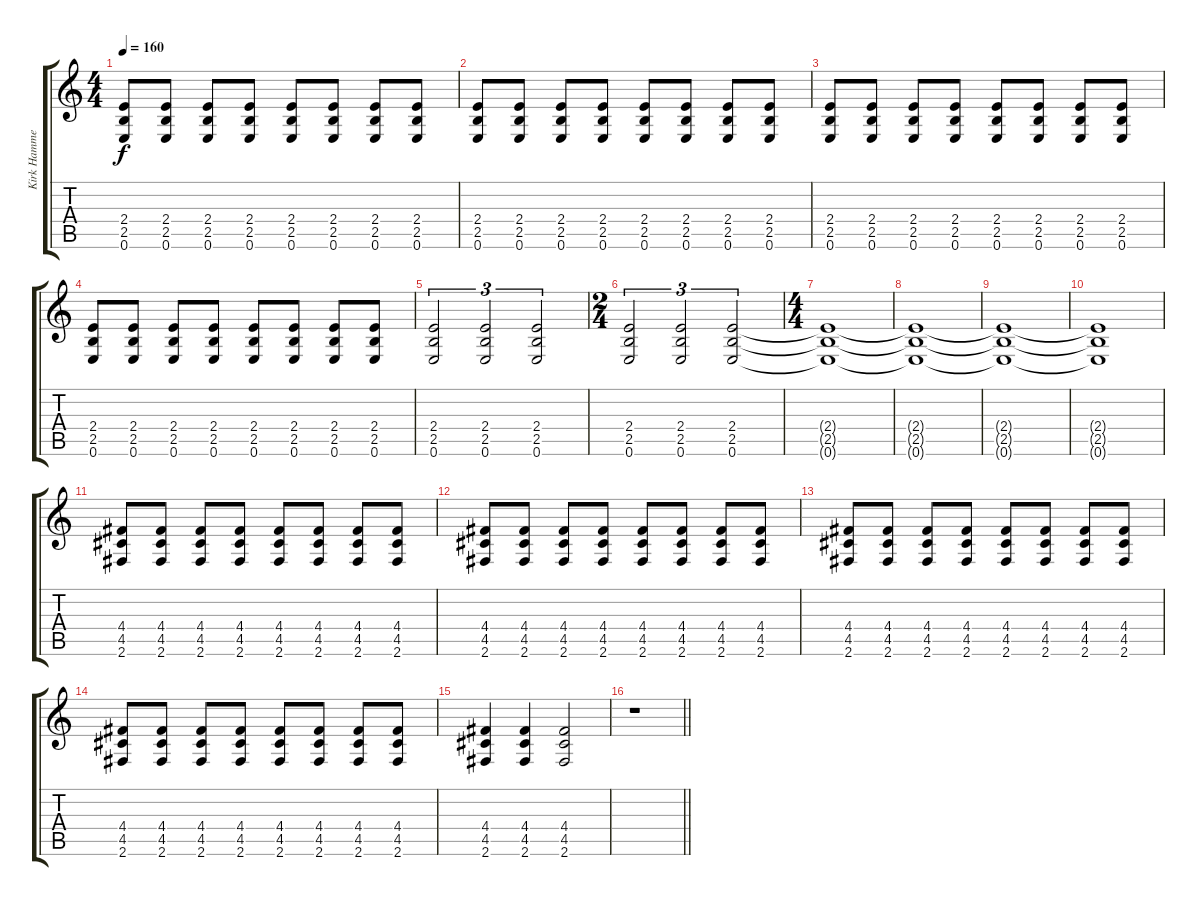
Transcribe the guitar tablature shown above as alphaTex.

\track ("Kirk Hammett" "Kirk Hamme") {instrument distortionguitar}
\staff {score tabs}
\tuning (E4 B3 G3 D3 A2 E2) {hide}
\ts (4 4)
\tempo 160
\clef g2
\ks c
(2.4 2.5 0.6).8{dy f volume 0 instrument distortionguitar} (2.4 2.5 0.6).8{volume 4} (2.4 2.5 0.6).8 (2.4 2.5 0.6).8 (2.4 2.5 0.6).8 (2.4 2.5 0.6).8 (2.4 2.5 0.6).8 (2.4 2.5 0.6).8 |
(2.4 2.5 0.6).8{volume 8} (2.4 2.5 0.6).8 (2.4 2.5 0.6).8 (2.4 2.5 0.6).8 (2.4 2.5 0.6).8 (2.4 2.5 0.6).8 (2.4 2.5 0.6).8 (2.4 2.5 0.6).8 |
(2.4 2.5 0.6).8{volume 12} (2.4 2.5 0.6).8 (2.4 2.5 0.6).8 (2.4 2.5 0.6).8 (2.4 2.5 0.6).8 (2.4 2.5 0.6).8 (2.4 2.5 0.6).8 (2.4 2.5 0.6).8 |
(2.4 2.5 0.6).8{volume 16} (2.4 2.5 0.6).8 (2.4 2.5 0.6).8 (2.4 2.5 0.6).8 (2.4 2.5 0.6).8 (2.4 2.5 0.6).8 (2.4 2.5 0.6).8 (2.4 2.5 0.6).8 |
(2.4 2.5 0.6).2{tu (3 2)} (2.4 2.5 0.6).2{tu (3 2)} (2.4 2.5 0.6).2{tu (3 2)} |
\ts (2 4)
(2.4 2.5 0.6).2{tu (3 2)} (2.4 2.5 0.6).2{tu (3 2)} (2.4 2.5 0.6).2{tu (3 2)} |
\ts (4 4)
(2.4{t} 2.5{t} 0.6{t}).1 |
(2.4{t} 2.5{t} 0.6{t}).1 |
(2.4{t} 2.5{t} 0.6{t}).1 |
(2.4{t} 2.5{t} 0.6{t}).1 |
(4.4 4.5 2.6).8 (4.4 4.5 2.6).8 (4.4 4.5 2.6).8 (4.4 4.5 2.6).8 (4.4 4.5 2.6).8 (4.4 4.5 2.6).8 (4.4 4.5 2.6).8 (4.4 4.5 2.6).8 |
(4.4 4.5 2.6).8 (4.4 4.5 2.6).8 (4.4 4.5 2.6).8 (4.4 4.5 2.6).8 (4.4 4.5 2.6).8 (4.4 4.5 2.6).8 (4.4 4.5 2.6).8 (4.4 4.5 2.6).8 |
(4.4 4.5 2.6).8 (4.4 4.5 2.6).8 (4.4 4.5 2.6).8 (4.4 4.5 2.6).8 (4.4 4.5 2.6).8 (4.4 4.5 2.6).8 (4.4 4.5 2.6).8 (4.4 4.5 2.6).8 |
(4.4 4.5 2.6).8 (4.4 4.5 2.6).8 (4.4 4.5 2.6).8 (4.4 4.5 2.6).8 (4.4 4.5 2.6).8 (4.4 4.5 2.6).8 (4.4 4.5 2.6).8 (4.4 4.5 2.6).8 |
(4.4 4.5 2.6).4 (4.4 4.5 2.6).4 (4.4 4.5 2.6).2 |
\barLineRight lightlight
r.1
